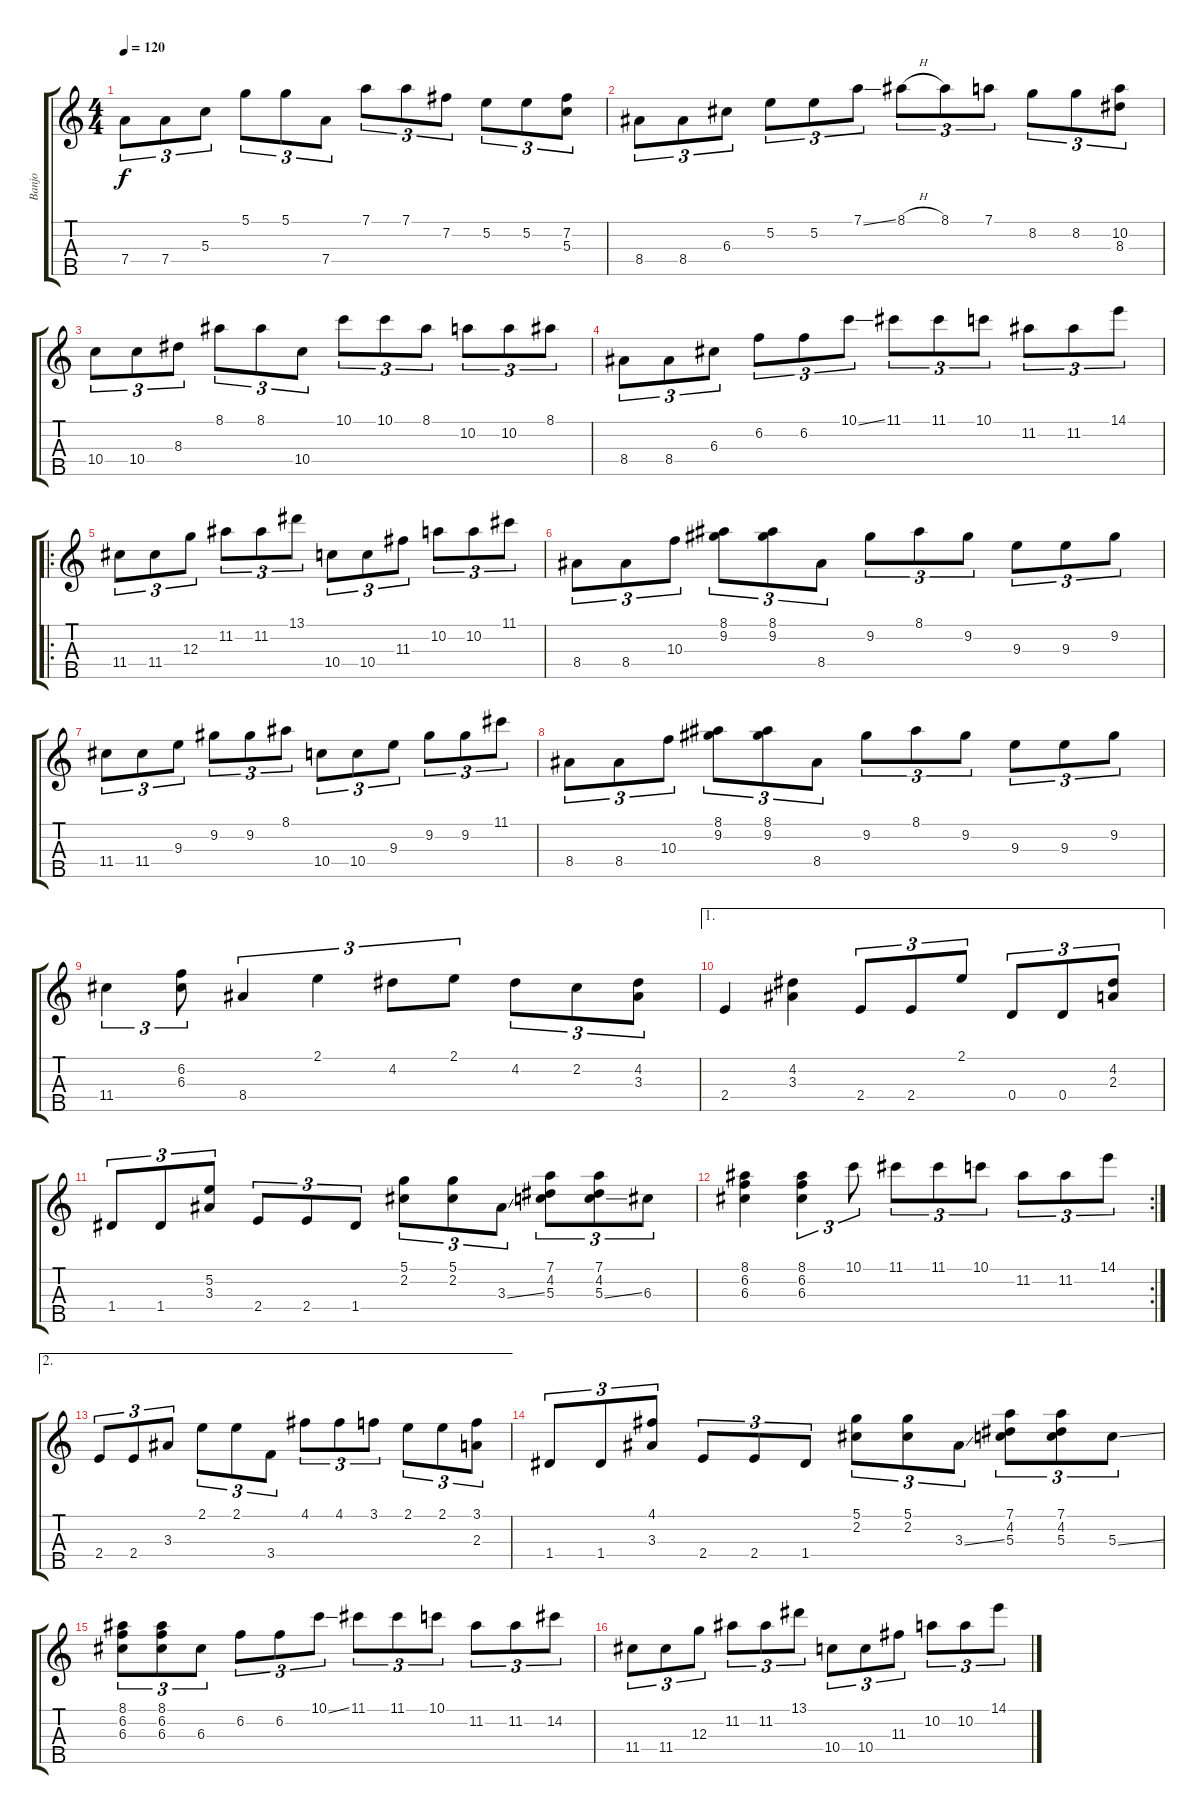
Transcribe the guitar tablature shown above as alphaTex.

\track ("Banjo" "Banjo") {instrument acousticguitarsteel}
\staff {score tabs}
\tuning (D4 B3 G3 D3 G4) {hide}
\ts (4 4)
\tempo 120
\clef g2
\ks c
7.4.8{tu (3 2) dy f} 7.4.8{tu (3 2)} 5.3.8{tu (3 2)} 5.1.8{tu (3 2)} 5.1.8{tu (3 2)} 7.4.8{tu (3 2)} 7.1.8{tu (3 2)} 7.1.8{tu (3 2)} 7.2.8{tu (3 2)} 5.2.8{tu (3 2)} 5.2.8{tu (3 2)} (7.2 5.3).8{tu (3 2)} |
8.4.8{tu (3 2)} 8.4.8{tu (3 2)} 6.3.8{tu (3 2)} 5.2.8{tu (3 2)} 5.2.8{tu (3 2)} 7.1{ss}.8{tu (3 2)} 8.1{h}.8{tu (3 2)} 8.1.8{tu (3 2)} 7.1.8{tu (3 2)} 8.2.8{tu (3 2)} 8.2.8{tu (3 2)} (10.2 8.3).8{tu (3 2)} |
10.4.8{tu (3 2)} 10.4.8{tu (3 2)} 8.3.8{tu (3 2)} 8.1.8{tu (3 2)} 8.1.8{tu (3 2)} 10.4.8{tu (3 2)} 10.1.8{tu (3 2)} 10.1.8{tu (3 2)} 8.1.8{tu (3 2)} 10.2.8{tu (3 2)} 10.2.8{tu (3 2)} 8.1.8{tu (3 2)} |
8.4.8{tu (3 2)} 8.4.8{tu (3 2)} 6.3.8{tu (3 2)} 6.2.8{tu (3 2)} 6.2.8{tu (3 2)} 10.1{ss}.8{tu (3 2)} 11.1.8{tu (3 2)} 11.1.8{tu (3 2)} 10.1.8{tu (3 2)} 11.2.8{tu (3 2)} 11.2.8{tu (3 2)} 14.1.8{tu (3 2)} |
\ro
11.4.8{tu (3 2)} 11.4.8{tu (3 2)} 12.3.8{tu (3 2)} 11.2.8{tu (3 2)} 11.2.8{tu (3 2)} 13.1.8{tu (3 2)} 10.4.8{tu (3 2)} 10.4.8{tu (3 2)} 11.3.8{tu (3 2)} 10.2.8{tu (3 2)} 10.2.8{tu (3 2)} 11.1.8{tu (3 2)} |
8.4.8{tu (3 2)} 8.4.8{tu (3 2)} 10.3.8{tu (3 2)} (8.1 9.2).8{tu (3 2)} (8.1 9.2).8{tu (3 2)} 8.4.8{tu (3 2)} 9.2.8{tu (3 2)} 8.1.8{tu (3 2)} 9.2.8{tu (3 2)} 9.3.8{tu (3 2)} 9.3.8{tu (3 2)} 9.2.8{tu (3 2)} |
11.4.8{tu (3 2)} 11.4.8{tu (3 2)} 9.3.8{tu (3 2)} 9.2.8{tu (3 2)} 9.2.8{tu (3 2)} 8.1.8{tu (3 2)} 10.4.8{tu (3 2)} 10.4.8{tu (3 2)} 9.3.8{tu (3 2)} 9.2.8{tu (3 2)} 9.2.8{tu (3 2)} 11.1.8{tu (3 2)} |
8.4.8{tu (3 2)} 8.4.8{tu (3 2)} 10.3.8{tu (3 2)} (8.1 9.2).8{tu (3 2)} (8.1 9.2).8{tu (3 2)} 8.4.8{tu (3 2)} 9.2.8{tu (3 2)} 8.1.8{tu (3 2)} 9.2.8{tu (3 2)} 9.3.8{tu (3 2)} 9.3.8{tu (3 2)} 9.2.8{tu (3 2)} |
11.4.4{tu (3 2)} (6.2 6.3).8{tu (3 2)} 8.4.4{tu (3 2)} 2.1.4{tu (3 2)} 4.2.8{tu (3 2)} 2.1.8{tu (3 2)} 4.2.8{tu (3 2)} 2.2.8{tu (3 2)} (4.2 3.3).8{tu (3 2)} |
\ae 1
2.4.4 (4.2 3.3).4 2.4.8{tu (3 2)} 2.4.8{tu (3 2)} 2.1.8{tu (3 2)} 0.4.8{tu (3 2)} 0.4.8{tu (3 2)} (4.2 2.3).8{tu (3 2)} |
1.4.8{tu (3 2)} 1.4.8{tu (3 2)} (5.2 3.3).8{tu (3 2)} 2.4.8{tu (3 2)} 2.4.8{tu (3 2)} 1.4.8{tu (3 2)} (5.1 2.2).8{tu (3 2)} (5.1 2.2).8{tu (3 2)} 3.3{ss}.8{tu (3 2)} (7.1 4.2 5.3).8{tu (3 2)} (7.1 4.2 5.3{ss}).8{tu (3 2)} 6.3.8{tu (3 2)} |
\rc 2
(8.1 6.2 6.3).4 (8.1 6.2 6.3).4{tu (3 2)} 10.1.8{tu (3 2)} 11.1.8{tu (3 2)} 11.1.8{tu (3 2)} 10.1.8{tu (3 2)} 11.2.8{tu (3 2)} 11.2.8{tu (3 2)} 14.1.8{tu (3 2)} |
\ae 2
2.4.8{tu (3 2)} 2.4.8{tu (3 2)} 3.3.8{tu (3 2)} 2.1.8{tu (3 2)} 2.1.8{tu (3 2)} 3.4.8{tu (3 2)} 4.1.8{tu (3 2)} 4.1.8{tu (3 2)} 3.1.8{tu (3 2)} 2.1.8{tu (3 2)} 2.1.8{tu (3 2)} (3.1 2.3).8{tu (3 2)} |
1.4.8{tu (3 2)} 1.4.8{tu (3 2)} (4.1 3.3).8{tu (3 2)} 2.4.8{tu (3 2)} 2.4.8{tu (3 2)} 1.4.8{tu (3 2)} (5.1 2.2).8{tu (3 2)} (5.1 2.2).8{tu (3 2)} 3.3{ss}.8{tu (3 2)} (7.1 4.2 5.3).8{tu (3 2)} (7.1 4.2 5.3).8{tu (3 2)} 5.3{ss}.8{tu (3 2)} |
(8.1 6.2 6.3).8{tu (3 2)} (8.1 6.2 6.3).8{tu (3 2)} 6.3.8{tu (3 2)} 6.2.8{tu (3 2)} 6.2.8{tu (3 2)} 10.1{ss}.8{tu (3 2)} 11.1.8{tu (3 2)} 11.1.8{tu (3 2)} 10.1.8{tu (3 2)} 11.2.8{tu (3 2)} 11.2.8{tu (3 2)} 14.2.8{tu (3 2)} |
11.4.8{tu (3 2)} 11.4.8{tu (3 2)} 12.3.8{tu (3 2)} 11.2.8{tu (3 2)} 11.2.8{tu (3 2)} 13.1.8{tu (3 2)} 10.4.8{tu (3 2)} 10.4.8{tu (3 2)} 11.3.8{tu (3 2)} 10.2.8{tu (3 2)} 10.2.8{tu (3 2)} 14.1.8{tu (3 2)}
